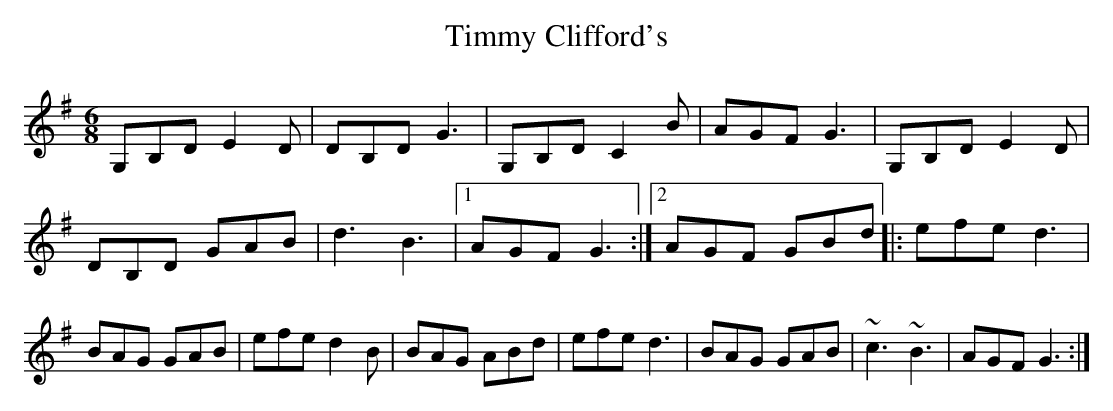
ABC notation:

X:1
T:Timmy Clifford's
M:6/8
K:G
G,B,D E2 D | DB,D G3 | G,B,D C2 B | AGF G3 | \
G,B,D E2 D | DB,D GAB | d3 B3 |1 AGF G3 :|2 AGF GBd |: \
efe d3 | BAG GAB | efe d2B | BAG ABd | \
efe d3 | BAG GAB | ~c3 ~B3 | AGF G3 :|
